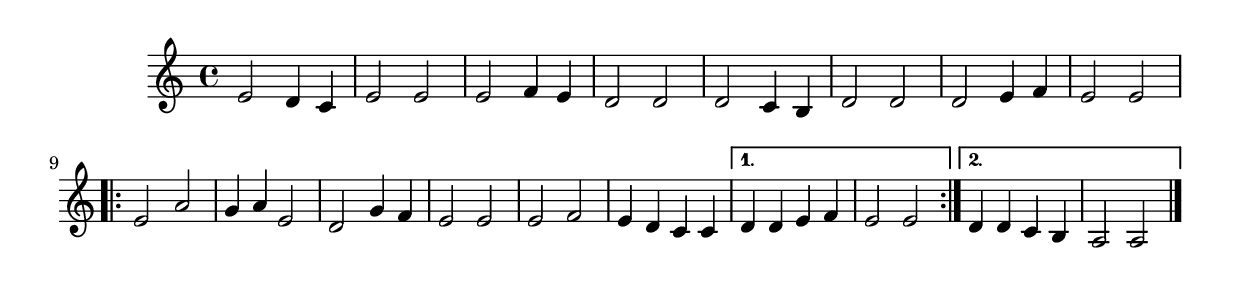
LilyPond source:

\version "2.18.2"

\relative {
  \key a \minor

  e'2 d4 c | e2 e | e f4 e | d2 d |
  d c4 b | d2 d | d e4 f | e2 e | \break

  \repeat volta 2 {
    e a | g4 a e2 | d g4 f | e2 e |
    e f | e4 d c c |
  }
  \alternative {
    { d d e f | e2 e | }
    { d4 d c b | a2 a \bar "|." }
  }
}
